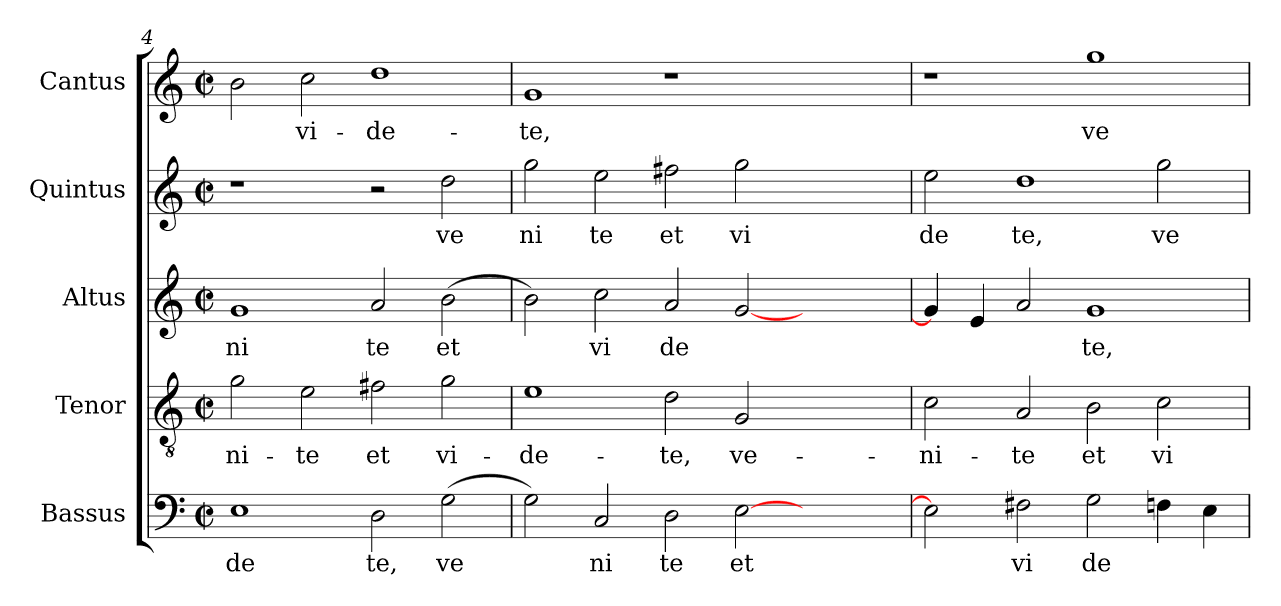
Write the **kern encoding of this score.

**kern	**text	**kern	**text	**kern	**text	**kern	**text	**kern	**text
*part5	*part5	*part4	*part4	*part3	*part3	*part2	*part2	*part1	*part1
*staff5	*staff5	*staff4	*staff4	*staff3	*staff3	*staff2	*staff2	*staff1	*staff1
*I"Bassus	*	*I"Tenor	*	*I"Altus	*	*I"Quintus	*	*I"Cantus	*
*clefF4	*	*clefGv2	*	*clefG2	*	*clefG2	*	*clefG2	*
*M2/2	*	*M2/2	*	*M2/2	*	*M2/2	*	*M2/2	*
*met(c|)	*	*met(c|)	*	*met(c|)	*	*met(c|)	*	*met(c|)	*
=4	=4	=4	=4	=4	=4	=4	=4	=4	=4
!	!LO:LY:b:cj	!	!LO:LY:b:cj	!	!LO:LY:b:cj	!	!	!	!
1E	de	2g\	-ni-	1g	ni	1r	.	2b\	.
!	!	!	!LO:LY:b:cj	!	!	!	!	!	!LO:LY:b:cj
.	.	2e\	-te	.	.	.	.	2cc\	vi-
!	!LO:LY:b:cj	!	!LO:LY:b:cj	!	!LO:LY:b:cj	!	!	!	!LO:LY:b:cj
2D\	te,	2f#X\	et	2a/	te	2r	.	1dd	-de-
!	!LO:LY:b:cj	!	!LO:LY:b:cj	!	!LO:LY:b:cj	!	!LO:LY:b:cj	!	!
(>2G\	ve	2g\	vi-	(>2b\	et	2dd\	ve	.	.
=5	=5	=5	=5	=5	=5	=5	=5	=5	=5
!	!	!	!LO:LY:b:cj	!	!	!	!LO:LY:b:cj	!	!LO:LY:b:cj
2G\)	.	1e	-de-	2b\)	.	2gg\	ni	1g	-te,
!	!LO:LY:b:cj	!	!	!	!LO:LY:b:cj	!	!LO:LY:b:cj	!	!
2C/	ni	.	.	2cc\	vi	2ee\	te	.	.
!	!LO:LY:b:cj	!	!LO:LY:b:cj	!	!LO:LY:b:cj	!	!LO:LY:b:cj	!LO:N:vis=1	!
2D\	te	2d\	-te,	2a/	de	2ff#X\	et	0r	.
!	!LO:LY:b:cj	!	!LO:LY:b:cj	!	!	!	!LO:LY:b:cj	!	!
[>2E\	et	2G/	ve-	[<2g/	.	2gg\	vi	.	.
1ryy	.	1ryy	.	1ryy	.	1ryy	.	.	.
=6	=6	=6	=6	=6	=6	=6	=6	=6	=6
!	!	!	!LO:LY:b:cj	!	!	!	!LO:LY:b:cj	!	!
2E\]	.	2c\	-ni-	4g/]	.	2ee\	de	1r	.
.	.	.	.	4e/	.	.	.	.	.
!	!LO:LY:b:cj	!	!LO:LY:b:cj	!	!	!	!LO:LY:b:cj	!	!
2F#X\	vi	2A/	-te	2a/	.	1dd	te,	.	.
!	!LO:LY:b:cj	!	!LO:LY:b:cj	!	!LO:LY:b:cj	!	!	!	!LO:LY:b:cj
2G\	de	2B\	et	1g	te,	.	.	1gg	ve-
!	!	!	!LO:LY:b:cj	!	!	!	!LO:LY:b:cj	!	!
4Fn\	.	2c\	vi-	.	.	2gg\	ve	.	.
4E\	.	.	.	.	.	.	.	.	.
=	=	=	=	=	=	=	=	=	=
*-	*-	*-	*-	*-	*-	*-	*-	*-	*-
